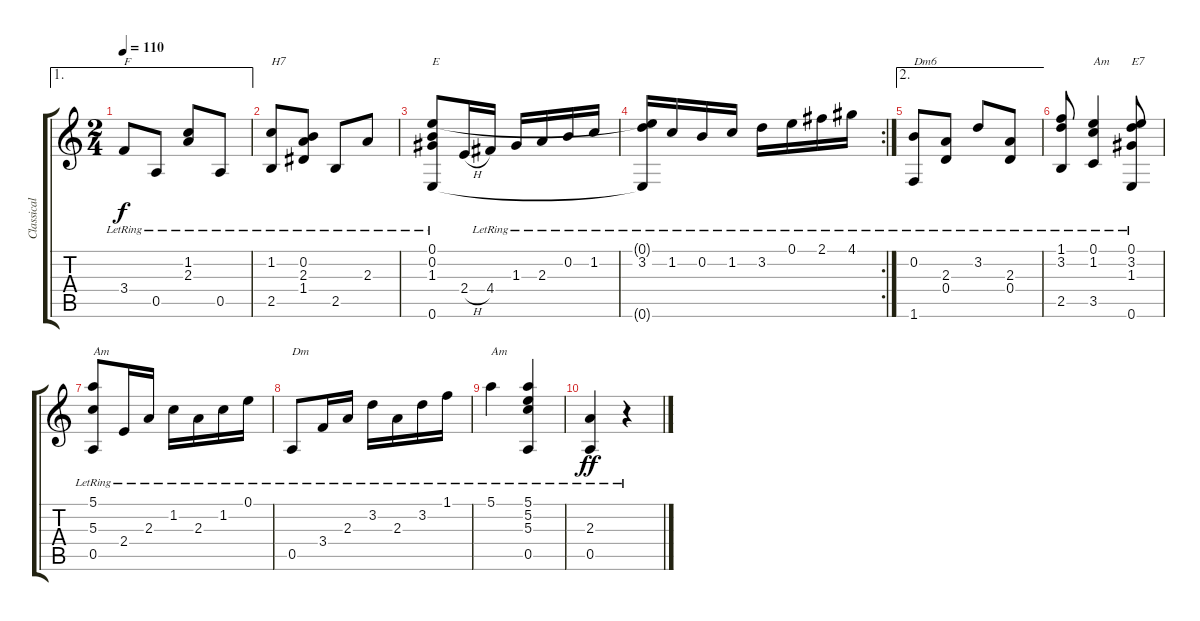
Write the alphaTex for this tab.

\track ("Classical Guitar" "Classical ") {instrument acousticguitarnylon}
\staff {score tabs}
\tuning (E4 B3 G3 D3 A2 E2) {hide}
\ae 1
\ts (2 4)
\tempo 110
\clef g2
\ks c
3.4{lr}.8{txt "F" dy f} 0.5{lr}.8 (1.2{lr} 2.3{lr}).8 0.5{lr}.8 |
(1.2{lr} 2.5{lr}).8{txt "H7"} (0.2{lr} 2.3{lr} 1.4{lr}).8 2.5{lr}.8 2.3{lr}.8 |
(0.1{lr} 0.2{lr} 1.3{lr} 0.6{lr}).8{txt "E"} 2.4{h}.16 4.4{lr}.16 1.3{lr}.16 2.3{lr}.16 0.2{lr}.16 1.2{lr}.16 |
\rc 2
(0.1{t} 3.2{lr} 0.6{t}).16 1.2{lr}.16 0.2{lr}.16 1.2{lr}.16 3.2{lr}.16 0.1{lr}.16 2.1{lr}.16 4.1{lr}.16 |
\ae 2
(0.2{lr} 1.6{lr}).8{txt "Dm6"} (2.3{lr} 0.4{lr}).8 3.2{lr}.8 (2.3{lr} 0.4{lr}).8 |
(1.1{lr} 3.2{lr} 2.5{lr}).8 (0.1{lr} 1.2{lr} 3.5{lr}).4{txt "Am"} (0.1{lr} 3.2{lr} 1.3{lr} 0.6{lr}).8{txt "E7"} |
(5.1{lr} 5.3{lr} 0.5{lr}).8{txt "Am"} 2.4{lr}.16 2.3{lr}.16 1.2{lr}.16 2.3{lr}.16 1.2{lr}.16 0.1{lr}.16 |
0.5{lr}.8{txt "Dm"} 3.4{lr}.16 2.3{lr}.16 3.2{lr}.16 2.3{lr}.16 3.2{lr}.16 1.1{lr}.16 |
5.1{lr}.4{txt "Am"} (5.1{lr} 5.2{lr} 5.3{lr} 0.5{lr}).4 |
(2.3{lr} 0.5{lr}).4{dy ff} r.4
